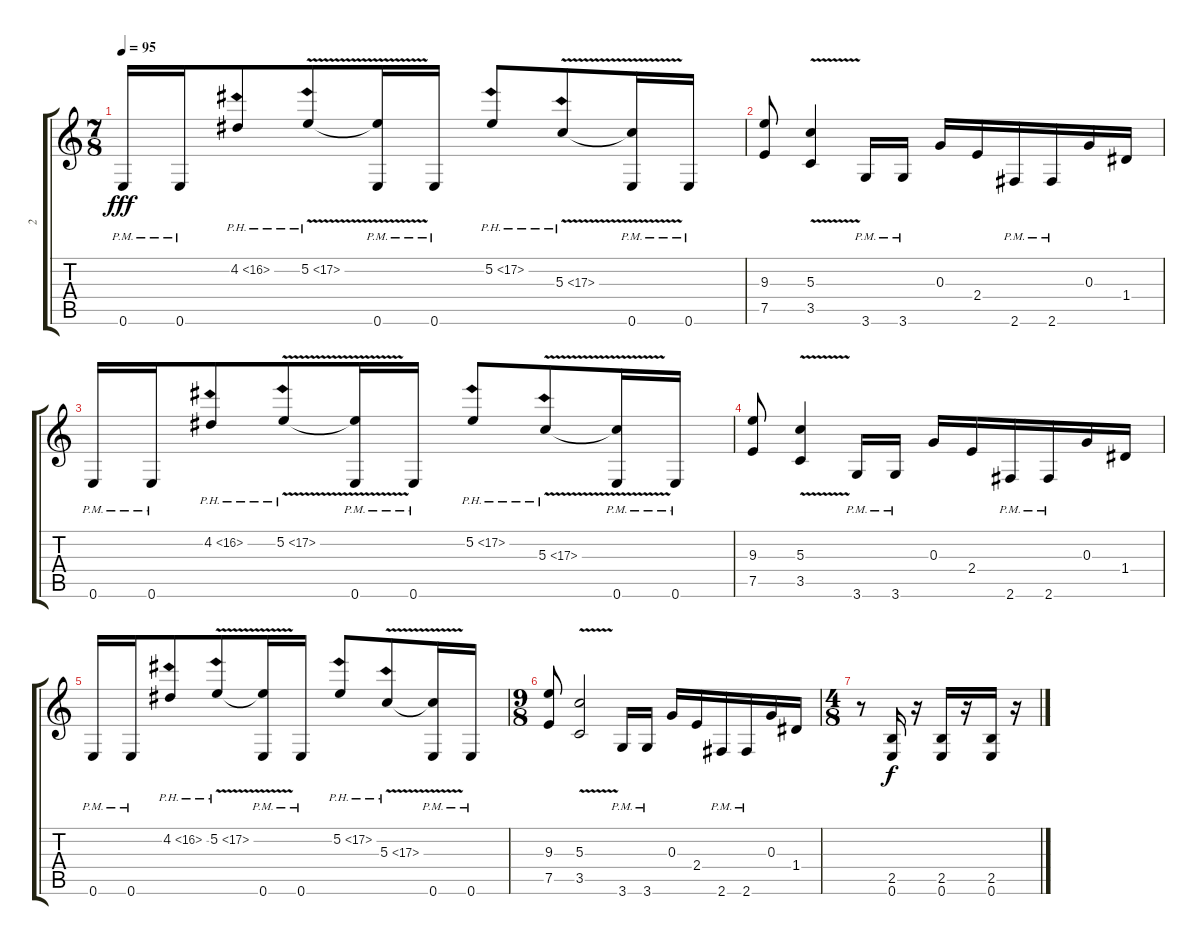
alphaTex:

\track ("2" "2") {instrument distortionguitar}
\staff {score tabs}
\tuning (E4 B3 G3 D3 A2 E2) {hide}
\ts (7 8)
\tempo 95
\clef g2
\ks c
0.6{pm}.16{dy fff} 0.6{pm}.16 4.2{ph 12}.8 5.2{ph 12 v}.8 (5.2{t} 0.6{pm}).16 0.6{pm}.16 5.2{ph 12}.8 5.3{ph 12 v}.8 (5.3{t} 0.6{pm}).16 0.6{pm}.16 |
(9.3 7.5).8 (5.3{v} 3.5{v}).4 3.6{pm}.16 3.6{pm}.16 0.3.16 2.4.16 2.6{pm}.16 2.6{pm}.16 0.3.16 1.4.16 |
0.6{pm}.16 0.6{pm}.16 4.2{ph 12}.8 5.2{ph 12 v}.8 (5.2{t} 0.6{pm}).16 0.6{pm}.16 5.2{ph 12}.8 5.3{ph 12 v}.8 (5.3{t} 0.6{pm}).16 0.6{pm}.16 |
(9.3 7.5).8 (5.3{v} 3.5{v}).4 3.6{pm}.16 3.6{pm}.16 0.3.16 2.4.16 2.6{pm}.16 2.6{pm}.16 0.3.16 1.4.16 |
0.6{pm}.16 0.6{pm}.16 4.2{ph 12}.8 5.2{ph 12 v}.8 (5.2{t} 0.6{pm}).16 0.6{pm}.16 5.2{ph 12}.8 5.3{ph 12 v}.8 (5.3{t} 0.6{pm}).16 0.6{pm}.16 |
\ts (9 8)
(9.3 7.5).8 (5.3{v} 3.5{v}).2 3.6{pm}.16 3.6{pm}.16 0.3.16 2.4.16 2.6{pm}.16 2.6{pm}.16 0.3.16 1.4.16 |
\ts (4 8)
r.8 (2.5 0.6).16{dy f} r.16 (2.5 0.6).16 r.16 (2.5 0.6).16 r.16
